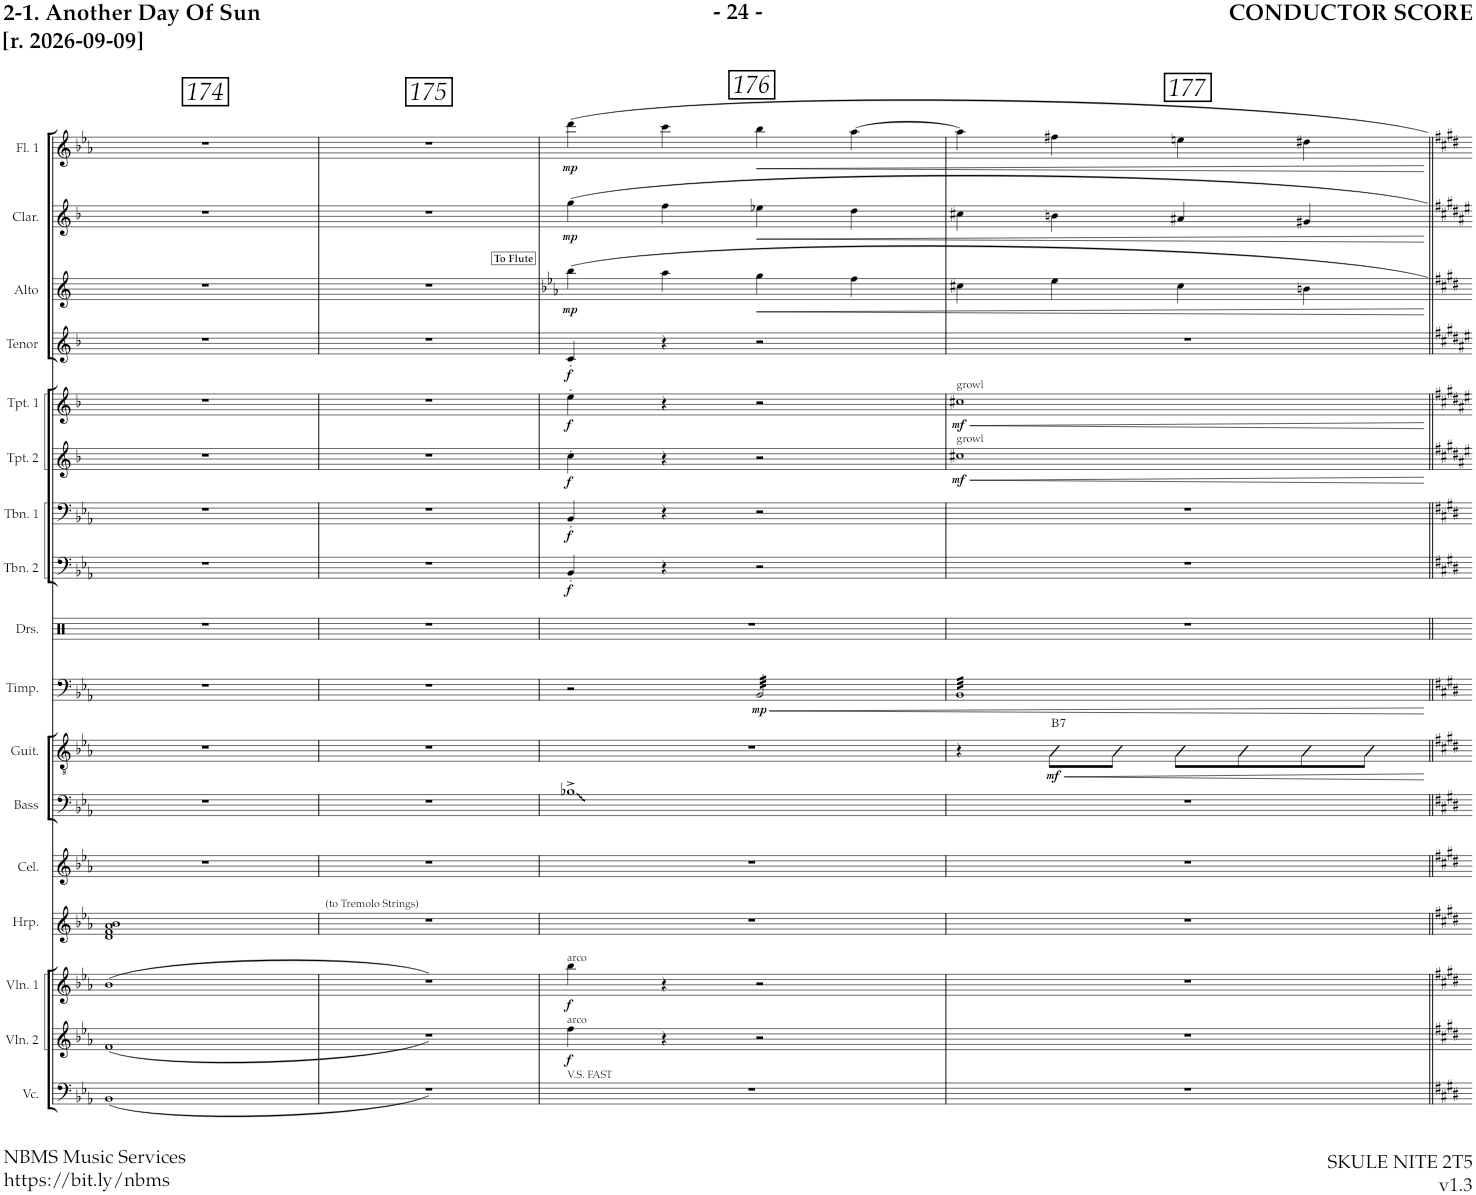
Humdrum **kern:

**kern	**kern	**dynam	**kern	**dynam	**kern	**kern	**kern	**kern	**kern	**dynam	**harte	**kern	**dynam	**kern	**kern	**dynam	**kern	**dynam	**kern	**dynam	**kern	**dynam	**kern	**dynam	**kern	**dynam	**kern	**dynam	**kern	**dynam
*part17	*part16	*part16	*part15	*part15	*part14	*part13	*part12	*part12	*part11	*part11	*part11	*part10	*part10	*part9	*part8	*part8	*part7	*part7	*part6	*part6	*part5	*part5	*part4	*part4	*part3	*part3	*part2	*part2	*part1	*part1
*staff18	*staff17	*staff17	*staff16	*staff16	*staff15	*staff14	*staff13	*staff12	*staff11	*staff11	*	*staff10	*staff10	*staff9	*staff8	*staff8	*staff7	*staff7	*staff6	*staff6	*staff5	*staff5	*staff4	*staff4	*staff3	*staff3	*staff2	*staff2	*staff1	*staff1
*I"Violoncello	*I"Violin 2	*	*I"Violin 1	*	*I"Piano 2	*I"Piano 1	*I"Bass	*	*I"Guitar	*	*	*I"Percussion	*	*I"Drumset	*I"Trombone 2	*	*I"Trombone 1	*	*I"Trumpet 2	*	*I"Trumpet 1	*	*I"REED 4 (Tenor Sax)	*	*I"REED 3 (Alto Sax, Flute)	*	*I"REED 2 (Clarinet)	*	*I"Flute (Doubles Bari Sax)	*
*I'Vc.	*I'Vln. 2	*	*I'Vln. 1	*	*I'Pno. 2	*I'Pno. 1	*I'Bass	*	*I'Guit.	*	*	*I'Perc.	*	*I'Drs.	*I'Tbn. 2	*	*I'Tbn. 1	*	*I'Tpt. 2	*	*I'Tpt. 1	*	*I'Tenor	*	*I'Alto	*	*I'Clar.	*	*I'Fl. 1	*
!!LO:PB:g=z
*clefF4	*clefG2	*	*clefG2	*	*clefG2	*clefG2	*clefF4	*clefF4	*clefGv2	*	*	*clefF4	*	*clefX	*clefF4	*	*clefF4	*	*clefG2	*	*clefG2	*	*clefG2	*	*clefG2	*	*clefG2	*	*clefG2	*
*	*	*	*	*	*Trd-7c-12	*Trd-7c-12	*Trd7c12	*Trd7c12	*	*	*	*	*	*	*	*	*	*	*Trd1c2	*	*Trd1c2	*	*Trd8c14	*	*Trd5c9	*	*Trd1c2	*	*Trd12c21	*
*k[b-e-a-]	*k[b-e-a-]	*	*k[b-e-a-]	*	*k[b-e-a-]	*k[b-e-a-]	*k[b-e-a-]	*k[b-e-a-]	*k[b-e-a-]	*	*	*k[b-e-a-]	*	*k[]	*k[b-e-a-]	*	*k[b-e-a-]	*	*k[b-]	*	*k[b-]	*	*k[b-]	*	*k[]	*	*k[b-]	*	*k[b-e-a-]	*
*M2/2	*M2/2	*	*M2/2	*	*M2/2	*M2/2	*M2/2	*M2/2	*M2/2	*	*	*M2/2	*	*M2/2	*M2/2	*	*M2/2	*	*M2/2	*	*M2/2	*	*M2/2	*	*M2/2	*	*M2/2	*	*M2/2	*
*met(c|)	*met(c|)	*	*met(c|)	*	*met(c|)	*met(c|)	*met(c|)	*met(c|)	*met(c|)	*	*	*met(c|)	*	*met(c|)	*met(c|)	*	*met(c|)	*	*met(c|)	*	*met(c|)	*	*met(c|)	*	*met(c|)	*	*met(c|)	*	*met(c|)	*
=174	=174	=174	=174	=174	=174	=174	=174	=174	=174	=174	=174	=174	=174	=174	=174	=174	=174	=174	=174	=174	=174	=174	=174	=174	=174	=174	=174	=174	=174	=174
(1BB-	(1f	.	(1b-	.	1d 1f 1a- 1b-	1r	1r	1r	1r	.	.	1r	.	1r	1r	.	1r	.	1r	.	1r	.	1r	.	1r	.	1r	.	1r	.
=175	=175	=175	=175	=175	=175	=175	=175	=175	=175	=175	=175	=175	=175	=175	=175	=175	=175	=175	=175	=175	=175	=175	=175	=175	=175	=175	=175	=175	=175	=175
!	!	!	!	!	!LO:TX:a:t=(to Tremolo Strings)	!	!	!	!	!	!	!	!	!	!	!	!	!	!	!	!	!	!	!	!	!	!	!	!	!
1r)	1r)	.	1r)	.	1r	1r	1r	1r	1r	.	.	1r	.	1r	1r	.	1r	.	1r	.	1r	.	1r	.	1r	.	1r	.	1r	.
=176	=176	=176	=176	=176	=176	=176	=176	=176	=176	=176	=176	=176	=176	=176	=176	=176	=176	=176	=176	=176	=176	=176	=176	=176	=176	=176	=176	=176	=176	=176
*	*	*	*	*	*	*	*	*	*	*	*	*	*	*	*	*	*	*	*	*	*	*	*	*	*k[b-e-a-]	*	*	*	*	*
!	!	!	!	!	!	!	!	!	!	!	!	!	!	!	!	!	!	!	!	!	!	!	!	!	!LO:TX:a:B:t=To Flute	!	!	!	!	!
!	!	!	!LO:TX:a:t=arco	!	!	!	!	!	!	!	!	!	!	!	!	!	!	!	!	!	!	!	!	!	!	!	!	!	!	!
!	!LO:TX:a:t=arco	!	!	!	!	!	!	!	!	!	!	!	!	!	!	!	!	!	!	!	!	!	!	!	!	!	!	!	!	!
!LO:TX:a:t=V.S. FAST	!	!	!	!	!	!	!	!	!	!	!	!	!	!	!	!	!	!	!	!	!	!	!	!	!	!	!	!	!	!
!	!	!LO:DY:b	!	!LO:DY:b	!	!	!	!	!	!	!	!	!	!	!	!LO:DY:b	!	!LO:DY:b	!	!LO:DY:b	!	!LO:DY:b	!	!LO:DY:b	!	!LO:DY:b	!	!LO:DY:b	!	!LO:DY:b
1r	4ff\	f	4bb-\	f	1r	1r	1B-X	1B-X^	1r	.	.	2r	.	1r	4BB-'/	f	4BB-'/	f	4cc'\	f	4ee'\	f	4c'/	f	4bb-\	mp	4gg\	mp	4ddd\	mp
.	4r	.	4r	.	.	.	.	.	.	.	.	.	.	.	4r	.	4r	.	4r	.	4r	.	4r	.	4aa-\	.	4ff\	.	4ccc\	.
!	!	!	!	!	!	!	!	!	!	!	!	!	!LO:HP:b	!	!	!	!	!	!	!	!	!	!	!	!	!LO:HP:b	!	!LO:HP:b	!	!LO:HP:b
!	!	!	!	!	!	!	!	!	!	!	!	!	!LO:DY:n=1:b	!	!	!	!	!	!	!	!	!	!	!	!	!	!	!	!	!
*	*	*	*	*	*	*	*	*	*	*	*	*tremolo	*	*	*	*	*	*	*	*	*	*	*	*	*	*	*	*	*	*
.	2r	.	2r	.	.	.	.	.	.	.	.	32RBB/LLL	< mp	.	2r	.	2r	.	2r	.	2r	.	2r	.	4gg\	<	4ee-X\	<	4bb-\	<
.	.	.	.	.	.	.	.	.	.	.	.	32RBB/	.	.	.	.	.	.	.	.	.	.	.	.	.	.	.	.	.	.
.	.	.	.	.	.	.	.	.	.	.	.	32RBB/	.	.	.	.	.	.	.	.	.	.	.	.	.	.	.	.	.	.
.	.	.	.	.	.	.	.	.	.	.	.	32RBB/	.	.	.	.	.	.	.	.	.	.	.	.	.	.	.	.	.	.
.	.	.	.	.	.	.	.	.	.	.	.	32RBB/	.	.	.	.	.	.	.	.	.	.	.	.	.	.	.	.	.	.
.	.	.	.	.	.	.	.	.	.	.	.	32RBB/	.	.	.	.	.	.	.	.	.	.	.	.	.	.	.	.	.	.
.	.	.	.	.	.	.	.	.	.	.	.	32RBB/	.	.	.	.	.	.	.	.	.	.	.	.	.	.	.	.	.	.
.	.	.	.	.	.	.	.	.	.	.	.	32RBB/	.	.	.	.	.	.	.	.	.	.	.	.	.	.	.	.	.	.
.	.	.	.	.	.	.	.	.	.	.	.	32RBB/	.	.	.	.	.	.	.	.	.	.	.	.	4ff\	.	4dd\	.	[4aa-\	.
.	.	.	.	.	.	.	.	.	.	.	.	32RBB/	.	.	.	.	.	.	.	.	.	.	.	.	.	.	.	.	.	.
.	.	.	.	.	.	.	.	.	.	.	.	32RBB/	.	.	.	.	.	.	.	.	.	.	.	.	.	.	.	.	.	.
.	.	.	.	.	.	.	.	.	.	.	.	32RBB/	.	.	.	.	.	.	.	.	.	.	.	.	.	.	.	.	.	.
.	.	.	.	.	.	.	.	.	.	.	.	32RBB/	.	.	.	.	.	.	.	.	.	.	.	.	.	.	.	.	.	.
.	.	.	.	.	.	.	.	.	.	.	.	32RBB/	.	.	.	.	.	.	.	.	.	.	.	.	.	.	.	.	.	.
.	.	.	.	.	.	.	.	.	.	.	.	32RBB/	.	.	.	.	.	.	.	.	.	.	.	.	.	.	.	.	.	.
.	.	.	.	.	.	.	.	.	.	.	.	32RBB/JJJ	.	.	.	.	.	.	.	.	.	.	.	.	.	.	.	.	.	.
=177	=177	=177	=177	=177	=177	=177	=177	=177	=177	=177	=177	=177	=177	=177	=177	=177	=177	=177	=177	=177	=177	=177	=177	=177	=177	=177	=177	=177	=177	=177
!	!	!	!	!	!	!	!	!	!	!	!	!	!	!	!	!	!	!	!	!	!LO:TX:a:t=growl	!	!	!	!	!	!	!	!	!
!	!	!	!	!	!	!	!	!	!	!	!	!	!	!	!	!	!	!	!LO:TX:a:t=growl	!	!	!	!	!	!	!	!	!	!	!
!	!	!	!	!	!	!	!	!	!	!	!	!	!	!	!	!	!	!	!	!LO:HP:b	!	!LO:HP:b	!	!	!	!	!	!	!	!
!	!	!	!	!	!	!	!	!	!	!	!	!	!	!	!	!	!	!	!	!LO:DY:n=1:b	!	!LO:DY:n=1:b	!	!	!	!	!	!	!	!
1r	1r	.	1r	.	1r	1r	1r	1r	4r	.	.	32RBBLLL	.	1r	1r	.	1r	.	1cc#X	< mf	1cc#X	< mf	1r	.	4cc#X\	.	4cc#X\	.	4aa-\]	.
.	.	.	.	.	.	.	.	.	.	.	.	32RBB	.	.	.	.	.	.	.	.	.	.	.	.	.	.	.	.	.	.
.	.	.	.	.	.	.	.	.	.	.	.	32RBB	.	.	.	.	.	.	.	.	.	.	.	.	.	.	.	.	.	.
.	.	.	.	.	.	.	.	.	.	.	.	32RBB	.	.	.	.	.	.	.	.	.	.	.	.	.	.	.	.	.	.
.	.	.	.	.	.	.	.	.	.	.	.	32RBB	.	.	.	.	.	.	.	.	.	.	.	.	.	.	.	.	.	.
.	.	.	.	.	.	.	.	.	.	.	.	32RBB	.	.	.	.	.	.	.	.	.	.	.	.	.	.	.	.	.	.
.	.	.	.	.	.	.	.	.	.	.	.	32RBB	.	.	.	.	.	.	.	.	.	.	.	.	.	.	.	.	.	.
.	.	.	.	.	.	.	.	.	.	.	.	32RBB	.	.	.	.	.	.	.	.	.	.	.	.	.	.	.	.	.	.
!	!	!	!	!	!	!	!	!	!	!LO:HP:b	!	!	!	!	!	!	!	!	!	!	!	!	!	!	!	!	!	!	!	!
!	!	!	!	!	!	!	!	!	!	!LO:DY:n=1:b	!LO:H:kt=7	!	!	!	!	!	!	!	!	!	!	!	!	!	!	!	!	!	!	!
.	.	.	.	.	.	.	.	.	8d\L	< mf	B:7	32RBB	.	.	.	.	.	.	.	.	.	.	.	.	4ee-\	.	4bn\	.	4ff#X\	.
.	.	.	.	.	.	.	.	.	.	.	.	32RBB	.	.	.	.	.	.	.	.	.	.	.	.	.	.	.	.	.	.
.	.	.	.	.	.	.	.	.	.	.	.	32RBB	.	.	.	.	.	.	.	.	.	.	.	.	.	.	.	.	.	.
.	.	.	.	.	.	.	.	.	.	.	.	32RBB	.	.	.	.	.	.	.	.	.	.	.	.	.	.	.	.	.	.
.	.	.	.	.	.	.	.	.	8A-\J	.	.	32RBB	.	.	.	.	.	.	.	.	.	.	.	.	.	.	.	.	.	.
.	.	.	.	.	.	.	.	.	.	.	.	32RBB	.	.	.	.	.	.	.	.	.	.	.	.	.	.	.	.	.	.
.	.	.	.	.	.	.	.	.	.	.	.	32RBB	.	.	.	.	.	.	.	.	.	.	.	.	.	.	.	.	.	.
.	.	.	.	.	.	.	.	.	.	.	.	32RBB	.	.	.	.	.	.	.	.	.	.	.	.	.	.	.	.	.	.
.	.	.	.	.	.	.	.	.	8A-\L	.	.	32RBB	.	.	.	.	.	.	.	.	.	.	.	.	4cc#\	.	4a#X/	.	4een\	.
.	.	.	.	.	.	.	.	.	.	.	.	32RBB	.	.	.	.	.	.	.	.	.	.	.	.	.	.	.	.	.	.
.	.	.	.	.	.	.	.	.	.	.	.	32RBB	.	.	.	.	.	.	.	.	.	.	.	.	.	.	.	.	.	.
.	.	.	.	.	.	.	.	.	.	.	.	32RBB	.	.	.	.	.	.	.	.	.	.	.	.	.	.	.	.	.	.
.	.	.	.	.	.	.	.	.	8A-\	.	.	32RBB	.	.	.	.	.	.	.	.	.	.	.	.	.	.	.	.	.	.
.	.	.	.	.	.	.	.	.	.	.	.	32RBB	.	.	.	.	.	.	.	.	.	.	.	.	.	.	.	.	.	.
.	.	.	.	.	.	.	.	.	.	.	.	32RBB	.	.	.	.	.	.	.	.	.	.	.	.	.	.	.	.	.	.
.	.	.	.	.	.	.	.	.	.	.	.	32RBB	.	.	.	.	.	.	.	.	.	.	.	.	.	.	.	.	.	.
.	.	.	.	.	.	.	.	.	8A-\	.	.	32RBB	.	.	.	.	.	.	.	.	.	.	.	.	4bn\	.	4g#X/	.	4dd#X\	.
.	.	.	.	.	.	.	.	.	.	.	.	32RBB	.	.	.	.	.	.	.	.	.	.	.	.	.	.	.	.	.	.
.	.	.	.	.	.	.	.	.	.	.	.	32RBB	.	.	.	.	.	.	.	.	.	.	.	.	.	.	.	.	.	.
.	.	.	.	.	.	.	.	.	.	.	.	32RBB	.	.	.	.	.	.	.	.	.	.	.	.	.	.	.	.	.	.
.	.	.	.	.	.	.	.	.	8A-\J	.	.	32RBB	.	.	.	.	.	.	.	.	.	.	.	.	.	.	.	.	.	.
.	.	.	.	.	.	.	.	.	.	.	.	32RBB	.	.	.	.	.	.	.	.	.	.	.	.	.	.	.	.	.	.
.	.	.	.	.	.	.	.	.	.	.	.	32RBB	.	.	.	.	.	.	.	.	.	.	.	.	.	.	.	.	.	.
.	.	.	.	.	.	.	.	.	.	.	.	32RBBJJJ	.	.	.	.	.	.	.	.	.	.	.	.	.	.	.	.	.	.
*	*	*	*	*	*	*	*	*	*	*	*	*Xtremolo	*	*	*	*	*	*	*	*	*	*	*	*	*	*	*	*	*	*
.	.	.	.	.	.	.	.	.	.	[	.	.	[	.	.	.	.	.	.	[	.	[	.	.	.	[	.	[	.	[
=||	=||	=||	=||	=||	=||	=||	=||	=||	=||	=||	=||	=||	=||	=||	=||	=||	=||	=||	=||	=||	=||	=||	=||	=||	=||	=||	=||	=||	=||	=||
*-	*-	*-	*-	*-	*-	*-	*-	*-	*-	*-	*-	*-	*-	*-	*-	*-	*-	*-	*-	*-	*-	*-	*-	*-	*-	*-	*-	*-	*-	*-
